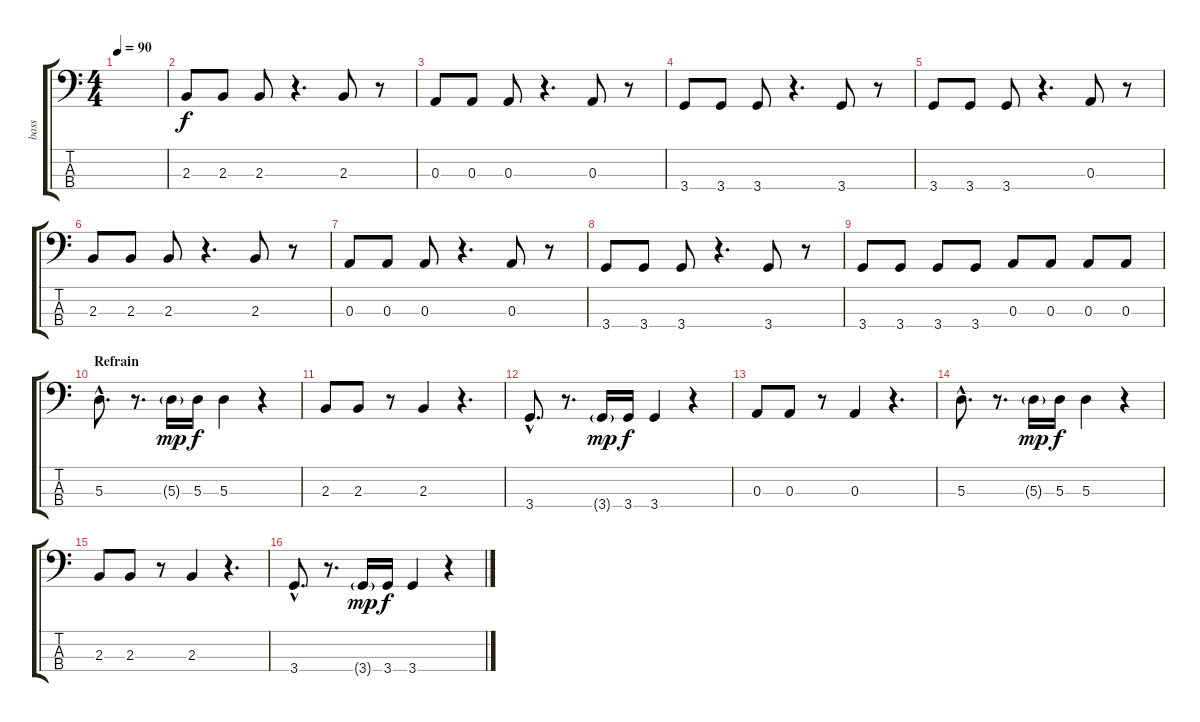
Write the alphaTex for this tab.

\track ("bass" "bass") {instrument electricbassfinger}
\staff {score tabs}
\tuning (G2 D2 A1 E1) {hide}
\ts (4 4)
\tempo 90
\clef f4
\ks c
|
2.3.8 2.3.8 2.3.8 r.4{d} 2.3.8 r.8 |
0.3.8 0.3.8 0.3.8 r.4{d} 0.3.8 r.8 |
3.4.8 3.4.8 3.4.8 r.4{d} 3.4.8 r.8 |
3.4.8 3.4.8 3.4.8 r.4{d} 0.3.8 r.8 |
2.3.8 2.3.8 2.3.8 r.4{d} 2.3.8 r.8 |
0.3.8 0.3.8 0.3.8 r.4{d} 0.3.8 r.8 |
3.4.8 3.4.8 3.4.8 r.4{d} 3.4.8 r.8 |
3.4.8{volume 11} 3.4.8 3.4.8 3.4.8 0.3.8 0.3.8 0.3.8 0.3.8 |
\section ("" "Refrain")
5.3{hac}.8{d} r.8{d} 5.3{g}.16{dy mp} 5.3.16{dy f} 5.3.4 r.4 |
2.3.8 2.3.8 r.8 2.3.4 r.4{d} |
3.4{hac}.8{d} r.8{d} 3.4{g}.16{dy mp} 3.4.16{dy f} 3.4.4 r.4 |
0.3.8 0.3.8 r.8 0.3.4 r.4{d} |
5.3{hac}.8{d} r.8{d} 5.3{g}.16{dy mp} 5.3.16{dy f} 5.3.4 r.4 |
2.3.8 2.3.8 r.8 2.3.4 r.4{d} |
3.4{hac}.8{d} r.8{d} 3.4{g}.16{dy mp} 3.4.16{dy f} 3.4.4 r.4
